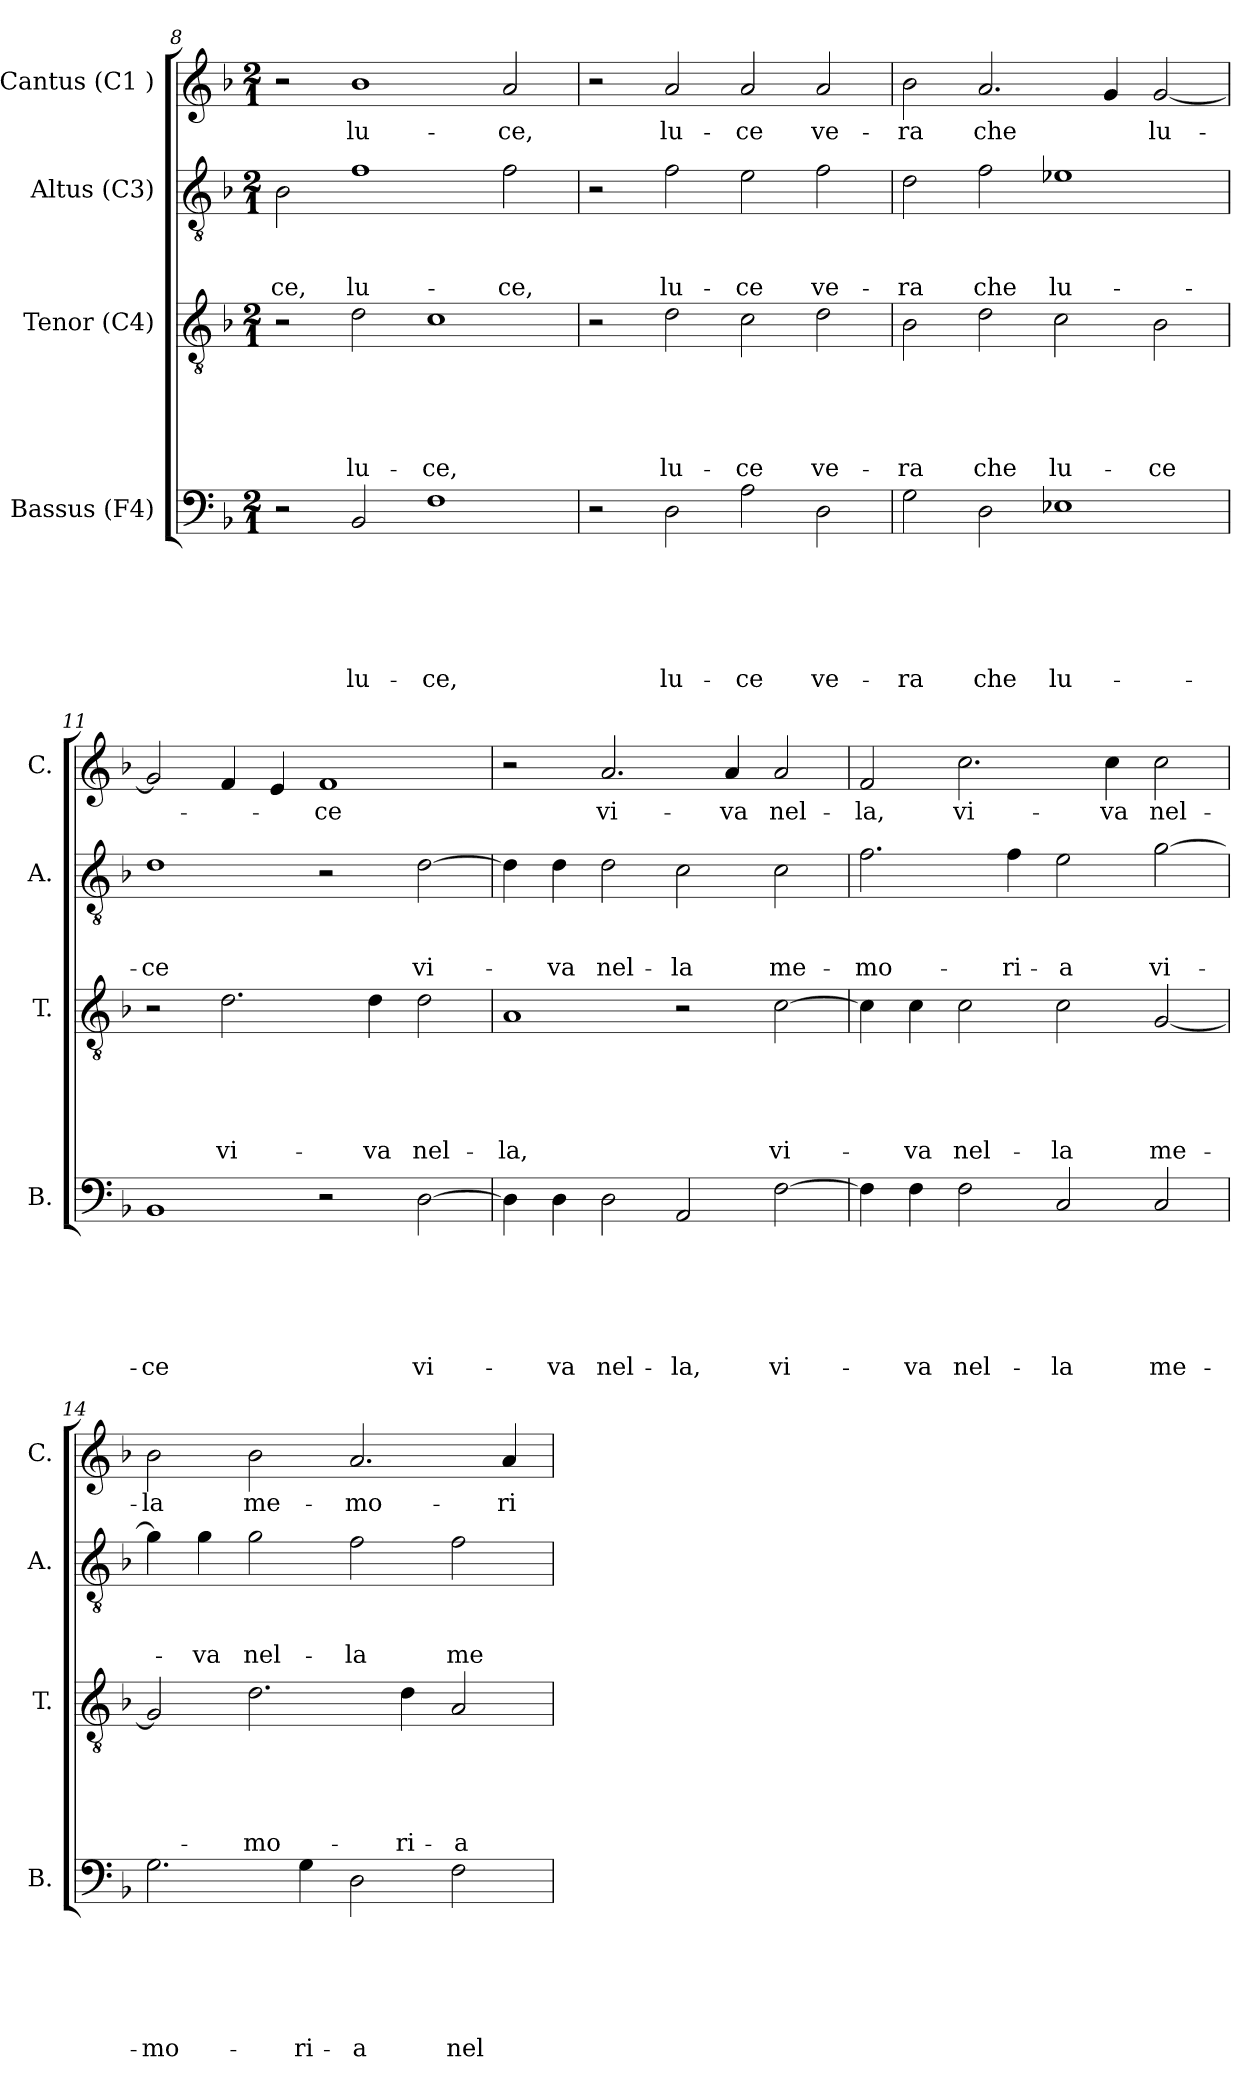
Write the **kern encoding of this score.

**kern	**text	**text	**text	**text	**text	**text	**kern	**text	**text	**text	**text	**text	**kern	**text	**text	**text	**kern	**text
*part4	*part4	*part4	*part4	*part4	*part4	*part4	*part3	*part3	*part3	*part3	*part3	*part3	*part2	*part2	*part2	*part2	*part1	*part1
*staff4	*staff4	*staff4	*staff4	*staff4	*staff4	*staff4	*staff3	*staff3	*staff3	*staff3	*staff3	*staff3	*staff2	*staff2	*staff2	*staff2	*staff1	*staff1
*I"Bassus (F4)	*	*	*	*	*	*	*I"Tenor (C4)	*	*	*	*	*	*I"Altus (C3)	*	*	*	*I"Cantus (C1 )	*
*I'B.	*	*	*	*	*	*	*I'T.	*	*	*	*	*	*I'A.	*	*	*	*I'C.	*
*clefF4	*	*	*	*	*	*	*clefGv2	*	*	*	*	*	*clefGv2	*	*	*	*clefG2	*
*k[b-]	*	*	*	*	*	*	*k[b-]	*	*	*	*	*	*k[b-]	*	*	*	*k[b-]	*
*F:	*	*	*	*	*	*	*F:	*	*	*	*	*	*F:	*	*	*	*F:	*
*M2/1	*	*	*	*	*	*	*M2/1	*	*	*	*	*	*M2/1	*	*	*	*M2/1	*
=8	=8	=8	=8	=8	=8	=8	=8	=8	=8	=8	=8	=8	=8	=8	=8	=8	=8	=8
!	!	!	!	!	!	!	!	!	!	!	!	!	!	!	!	!LO:LY:b	!	!
2r	.	.	.	.	.	.	2r	.	.	.	.	.	2B-\	.	.	-ce,	2r	.
!	!	!	!	!	!	!LO:LY:b	!	!	!	!	!	!LO:LY:b	!	!	!	!LO:LY:b	!	!LO:LY:b
2BB-/	.	.	.	.	.	lu-	2d\	.	.	.	.	lu-	1f	.	.	lu-	1b-	lu-
!	!	!	!	!	!	!LO:LY:b	!	!	!	!	!	!LO:LY:b	!	!	!	!	!	!
1F	.	.	.	.	.	-ce,	1c	.	.	.	.	-ce,	.	.	.	.	.	.
!	!	!	!	!	!	!	!	!	!	!	!	!	!	!	!	!LO:LY:b	!	!LO:LY:b
.	.	.	.	.	.	.	.	.	.	.	.	.	2f\	.	.	-ce,	2a/	-ce,
=9	=9	=9	=9	=9	=9	=9	=9	=9	=9	=9	=9	=9	=9	=9	=9	=9	=9	=9
2r	.	.	.	.	.	.	2r	.	.	.	.	.	2r	.	.	.	2r	.
!	!	!	!	!	!	!LO:LY:b	!	!	!	!	!	!LO:LY:b	!	!	!	!LO:LY:b	!	!LO:LY:b
2D\	.	.	.	.	.	lu-	2d\	.	.	.	.	lu-	2f\	.	.	lu-	2a/	lu-
!	!	!	!	!	!	!LO:LY:b	!	!	!	!	!	!LO:LY:b	!	!	!	!LO:LY:b	!	!LO:LY:b
2A\	.	.	.	.	.	-ce	2c\	.	.	.	.	-ce	2e\	.	.	-ce	2a/	-ce
!	!	!	!	!	!	!LO:LY:b	!	!	!	!	!	!LO:LY:b	!	!	!	!LO:LY:b	!	!LO:LY:b
2D\	.	.	.	.	.	ve-	2d\	.	.	.	.	ve-	2f\	.	.	ve-	2a/	ve-
!!LO:LB:g=z
=10	=10	=10	=10	=10	=10	=10	=10	=10	=10	=10	=10	=10	=10	=10	=10	=10	=10	=10
!	!	!	!	!	!	!LO:LY:b	!	!	!	!	!	!LO:LY:b	!	!	!	!LO:LY:b	!	!LO:LY:b
2G\	.	.	.	.	.	-ra	2B-\	.	.	.	.	-ra	2d\	.	.	-ra	2b-\	-ra
!	!	!	!	!	!	!LO:LY:b	!	!	!	!	!	!LO:LY:b	!	!	!	!LO:LY:b	!	!LO:LY:b
2D\	.	.	.	.	.	che	2d\	.	.	.	.	che	2f\	.	.	che	2.a/	che
!	!	!	!	!	!	!LO:LY:b	!	!	!	!	!	!LO:LY:b	!	!	!	!LO:LY:b	!	!
1E-X	.	.	.	.	.	lu-	2c\	.	.	.	.	lu-	1e-X	.	.	lu-	.	.
.	.	.	.	.	.	.	.	.	.	.	.	.	.	.	.	.	4g/	.
!	!	!	!	!	!	!	!	!	!	!	!	!LO:LY:b	!	!	!	!	!	!LO:LY:b
.	.	.	.	.	.	.	2B-\	.	.	.	.	-ce	.	.	.	.	[<2g/	lu-
=11	=11	=11	=11	=11	=11	=11	=11	=11	=11	=11	=11	=11	=11	=11	=11	=11	=11	=11
!	!	!	!	!	!	!LO:LY:b	!	!	!	!	!	!	!	!	!	!LO:LY:b	!	!
1BB-	.	.	.	.	.	-ce	2r	.	.	.	.	.	1d	.	.	-ce	2g/]	.
!	!	!	!	!	!	!	!	!	!	!	!	!LO:LY:b	!	!	!	!	!	!
.	.	.	.	.	.	.	2.d\	.	.	.	.	vi-	.	.	.	.	4f/	.
.	.	.	.	.	.	.	.	.	.	.	.	.	.	.	.	.	4e/	.
!	!	!	!	!	!	!	!	!	!	!	!	!	!	!	!	!	!	!LO:LY:b
2r	.	.	.	.	.	.	.	.	.	.	.	.	2r	.	.	.	1f	-ce
!	!	!	!	!	!	!	!	!	!	!	!	!LO:LY:b	!	!	!	!	!	!
.	.	.	.	.	.	.	4d\	.	.	.	.	-va	.	.	.	.	.	.
!	!	!	!	!	!	!LO:LY:b	!	!	!	!	!	!LO:LY:b	!	!	!	!LO:LY:b	!	!
[>2D\	.	.	.	.	.	vi-	2d\	.	.	.	.	nel-	[>2d\	.	.	vi-	.	.
=12	=12	=12	=12	=12	=12	=12	=12	=12	=12	=12	=12	=12	=12	=12	=12	=12	=12	=12
!	!	!	!	!	!	!	!	!	!	!	!	!LO:LY:b	!	!	!	!	!	!
4D\]	.	.	.	.	.	.	1A	.	.	.	.	-la,	4d\]	.	.	.	2r	.
!	!	!	!	!	!	!LO:LY:b	!	!	!	!	!	!	!	!	!	!LO:LY:b	!	!
4D\	.	.	.	.	.	-va	.	.	.	.	.	.	4d\	.	.	-va	.	.
!	!	!	!	!	!	!LO:LY:b	!	!	!	!	!	!	!	!	!	!LO:LY:b	!	!LO:LY:b
2D\	.	.	.	.	.	nel-	.	.	.	.	.	.	2d\	.	.	nel-	2.a/	vi-
!	!	!	!	!	!	!LO:LY:b	!	!	!	!	!	!	!	!	!	!LO:LY:b	!	!
2AA/	.	.	.	.	.	-la,	2r	.	.	.	.	.	2c\	.	.	-la	.	.
!	!	!	!	!	!	!	!	!	!	!	!	!	!	!	!	!	!	!LO:LY:b
.	.	.	.	.	.	.	.	.	.	.	.	.	.	.	.	.	4a/	-va
!	!	!	!	!	!	!LO:LY:b	!	!	!	!	!	!LO:LY:b	!	!	!	!LO:LY:b	!	!LO:LY:b
[>2F\	.	.	.	.	.	vi-	[>2c\	.	.	.	.	vi-	2c\	.	.	me-	2a/	nel-
=13	=13	=13	=13	=13	=13	=13	=13	=13	=13	=13	=13	=13	=13	=13	=13	=13	=13	=13
!	!	!	!	!	!	!	!	!	!	!	!	!	!	!	!	!LO:LY:b	!	!LO:LY:b
4F\]	.	.	.	.	.	.	4c\]	.	.	.	.	.	2.f\	.	.	-mo-	2f/	-la,
!	!	!	!	!	!	!LO:LY:b	!	!	!	!	!	!LO:LY:b	!	!	!	!	!	!
4F\	.	.	.	.	.	-va	4c\	.	.	.	.	-va	.	.	.	.	.	.
!	!	!	!	!	!	!LO:LY:b	!	!	!	!	!	!LO:LY:b	!	!	!	!	!	!LO:LY:b
2F\	.	.	.	.	.	nel-	2c\	.	.	.	.	nel-	.	.	.	.	2.cc\	vi-
!	!	!	!	!	!	!	!	!	!	!	!	!	!	!	!	!LO:LY:b	!	!
.	.	.	.	.	.	.	.	.	.	.	.	.	4f\	.	.	-ri-	.	.
!	!	!	!	!	!	!LO:LY:b	!	!	!	!	!	!LO:LY:b	!	!	!	!LO:LY:b	!	!
2C/	.	.	.	.	.	-la	2c\	.	.	.	.	-la	2e\	.	.	-a	.	.
!	!	!	!	!	!	!	!	!	!	!	!	!	!	!	!	!	!	!LO:LY:b
.	.	.	.	.	.	.	.	.	.	.	.	.	.	.	.	.	4cc\	-va
!	!	!	!	!	!	!LO:LY:b	!	!	!	!	!	!LO:LY:b	!	!	!	!LO:LY:b	!	!LO:LY:b
2C/	.	.	.	.	.	me-	[>2G/	.	.	.	.	me-	[>2g\	.	.	vi-	2cc\	nel-
!!LO:PB:g=z
=14	=14	=14	=14	=14	=14	=14	=14	=14	=14	=14	=14	=14	=14	=14	=14	=14	=14	=14
!	!	!	!	!	!	!LO:LY:b	!	!	!	!	!	!	!	!	!	!	!	!LO:LY:b
2.G\	.	.	.	.	.	-mo-	2G/]	.	.	.	.	.	4g\]	.	.	.	2b-\	-la
!	!	!	!	!	!	!	!	!	!	!	!	!	!	!	!	!LO:LY:b	!	!
.	.	.	.	.	.	.	.	.	.	.	.	.	4g\	.	.	-va	.	.
!	!	!	!	!	!	!	!	!	!	!	!	!LO:LY:b	!	!	!	!LO:LY:b	!	!LO:LY:b
.	.	.	.	.	.	.	2.d\	.	.	.	.	-mo-	2g\	.	.	nel-	2b-\	me-
!	!	!	!	!	!	!LO:LY:b	!	!	!	!	!	!	!	!	!	!	!	!
4G\	.	.	.	.	.	-ri-	.	.	.	.	.	.	.	.	.	.	.	.
!	!	!	!	!	!	!LO:LY:b	!	!	!	!	!	!	!	!	!	!LO:LY:b	!	!LO:LY:b
2D\	.	.	.	.	.	-a	.	.	.	.	.	.	2f\	.	.	-la	2.a/	-mo-
!	!	!	!	!	!	!	!	!	!	!	!	!LO:LY:b	!	!	!	!	!	!
.	.	.	.	.	.	.	4d\	.	.	.	.	-ri-	.	.	.	.	.	.
!	!	!	!	!	!	!LO:LY:b	!	!	!	!	!	!LO:LY:b	!	!	!	!LO:LY:b	!	!
2F\	.	.	.	.	.	nel	2A/	.	.	.	.	-a	2f\	.	.	me-	.	.
!	!	!	!	!	!	!	!	!	!	!	!	!	!	!	!	!	!	!LO:LY:b
.	.	.	.	.	.	.	.	.	.	.	.	.	.	.	.	.	4a/	-ri-
=	=	=	=	=	=	=	=	=	=	=	=	=	=	=	=	=	=	=
*-	*-	*-	*-	*-	*-	*-	*-	*-	*-	*-	*-	*-	*-	*-	*-	*-	*-	*-
